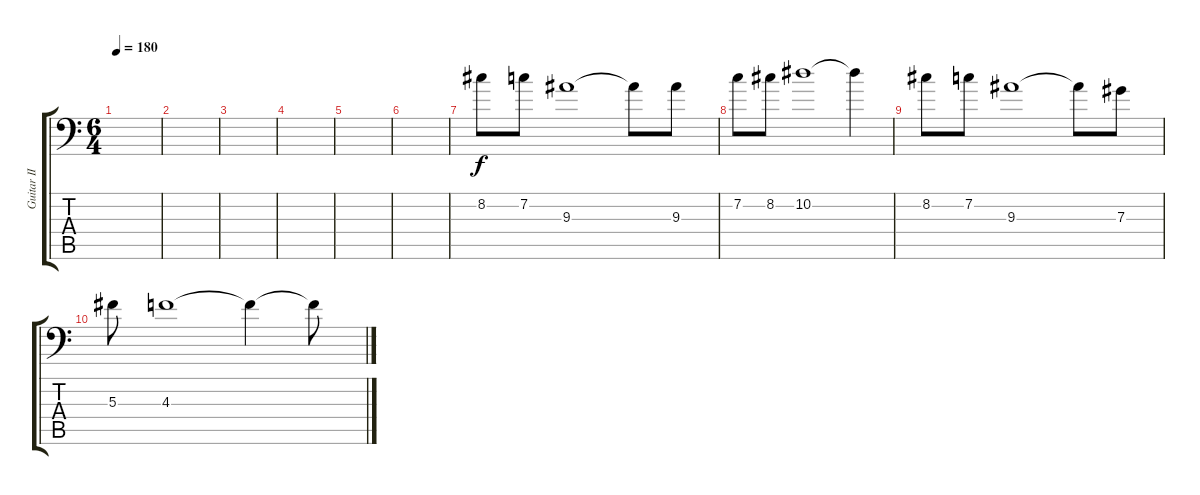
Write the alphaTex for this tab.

\track ("Guitar II" "Guitar II") {instrument distortionguitar}
\staff {score tabs}
\tuning (Bb3 F3 Db3 Ab2 Eb2 Bb1) {hide}
\ts (6 4)
\tempo 180
\clef f4
\ks c
|
|
|
|
|
|
8.2.8 7.2.8 9.3.1 9.3{t}.8 9.3.8 |
7.2.8 8.2.8 10.2.1 10.2{t}.4 |
8.2.8 7.2.8 9.3.1 9.3{t}.8 7.3.8 |
5.3.8 4.3.1 4.3{t}.4 4.3{t}.8
